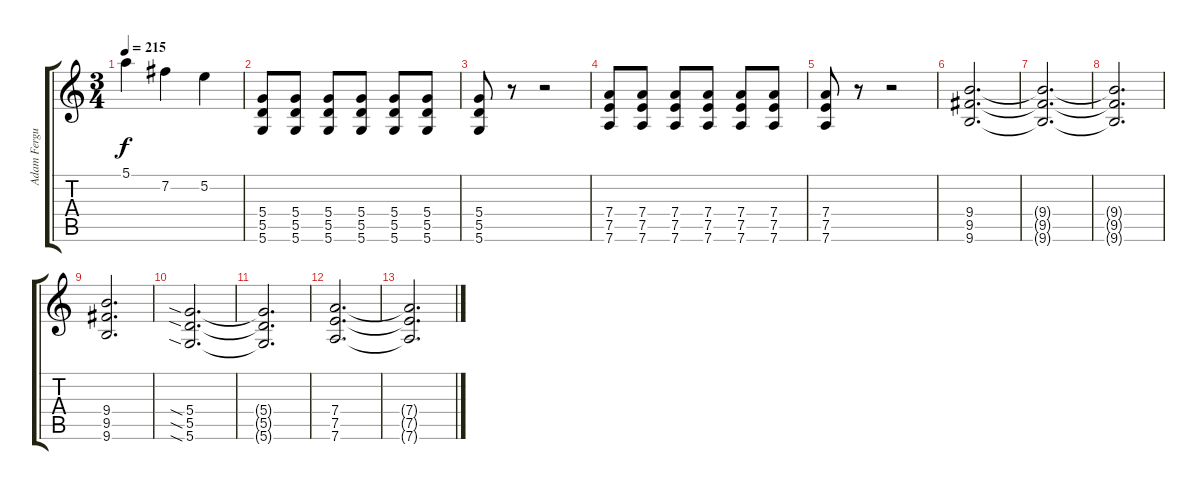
\track ("Adam Ferguson - Guitar Doubled" "Adam Fergu") {instrument overdrivenguitar}
\staff {score tabs}
\tuning (E4 B3 G3 D3 A2 D2) {hide}
\ts (3 4)
\tempo 215
\clef g2
\ks c
5.1.4{dy f} 7.2.4 5.2.4 |
(5.4 5.5 5.6).8 (5.4 5.5 5.6).8 (5.4 5.5 5.6).8 (5.4 5.5 5.6).8 (5.4 5.5 5.6).8 (5.4 5.5 5.6).8 |
(5.4 5.5 5.6).8 r.8 r.2 |
(7.4 7.5 7.6).8 (7.4 7.5 7.6).8 (7.4 7.5 7.6).8 (7.4 7.5 7.6).8 (7.4 7.5 7.6).8 (7.4 7.5 7.6).8 |
(7.4 7.5 7.6).8 r.8 r.2 |
(9.4 9.5 9.6).2{d} |
(9.4{t} 9.5{t} 9.6{t}).2{d} |
(9.4{t} 9.5{t} 9.6{t}).2{d} |
(9.4 9.5 9.6).2{d} |
(5.4{sia} 5.5{sia} 5.6{sia}).2{d} |
(5.4{t} 5.5{t} 5.6{t}).2{d} |
(7.4 7.5 7.6).2{d} |
(7.4{t} 7.5{t} 7.6{t}).2{d}
